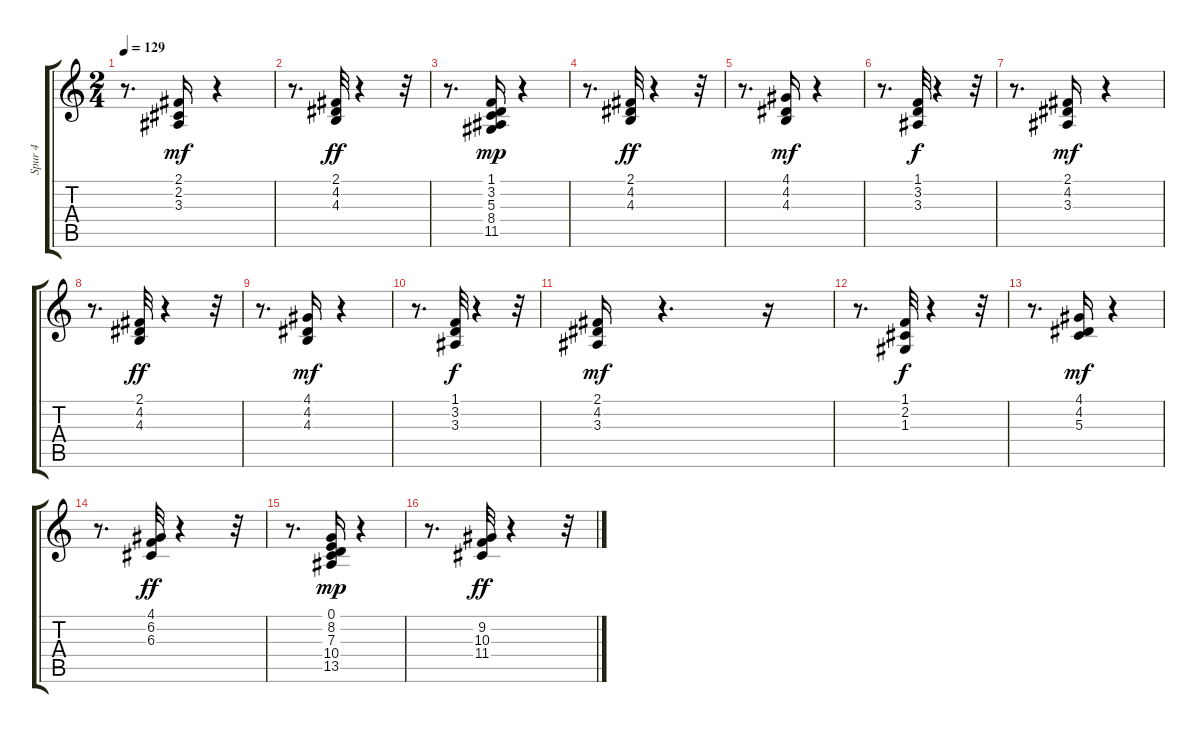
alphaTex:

\track ("Spur 4" "Spur 4") {instrument tangoaccordion}
\staff {score tabs}
\tuning (E4 B3 G3 D3 A2 E2) {hide}
\ts (2 4)
\tempo 129
\clef g2
\ks c
r.8{d dy f} (2.1 2.2 3.3).16{dy mf} r.4 |
r.8{d} (2.1 4.2 4.3).32{dy ff} r.4 r.32 |
r.8{d} (1.1 3.2 5.3 8.4 11.5).16{dy mp} r.4 |
r.8{d} (2.1 4.2 4.3).32{dy ff} r.4 r.32 |
r.8{d} (4.1 4.2 4.3).16{dy mf} r.4 |
r.8{d} (1.1 3.2 3.3).32{dy f} r.4 r.32 |
r.8{d} (2.1 4.2 3.3).16{dy mf} r.4 |
r.8{d} (2.1 4.2 4.3).32{dy ff} r.4 r.32 |
r.8{d} (4.1 4.2 4.3).16{dy mf} r.4 |
r.8{d} (1.1 3.2 3.3).32{dy f} r.4 r.32 |
(2.1 4.2 3.3).16{dy mf} r.4{d} r.16 |
r.8{d} (1.1 2.2 1.3).32{dy f} r.4 r.32 |
r.8{d} (4.1 4.2 5.3).16{dy mf} r.4 |
r.8{d} (4.1 6.2 6.3).32{dy ff} r.4 r.32 |
r.8{d} (0.1 8.2 7.3 10.4 13.5).16{dy mp} r.4 |
r.8{d} (9.2 10.3 11.4).32{dy ff} r.4 r.32
